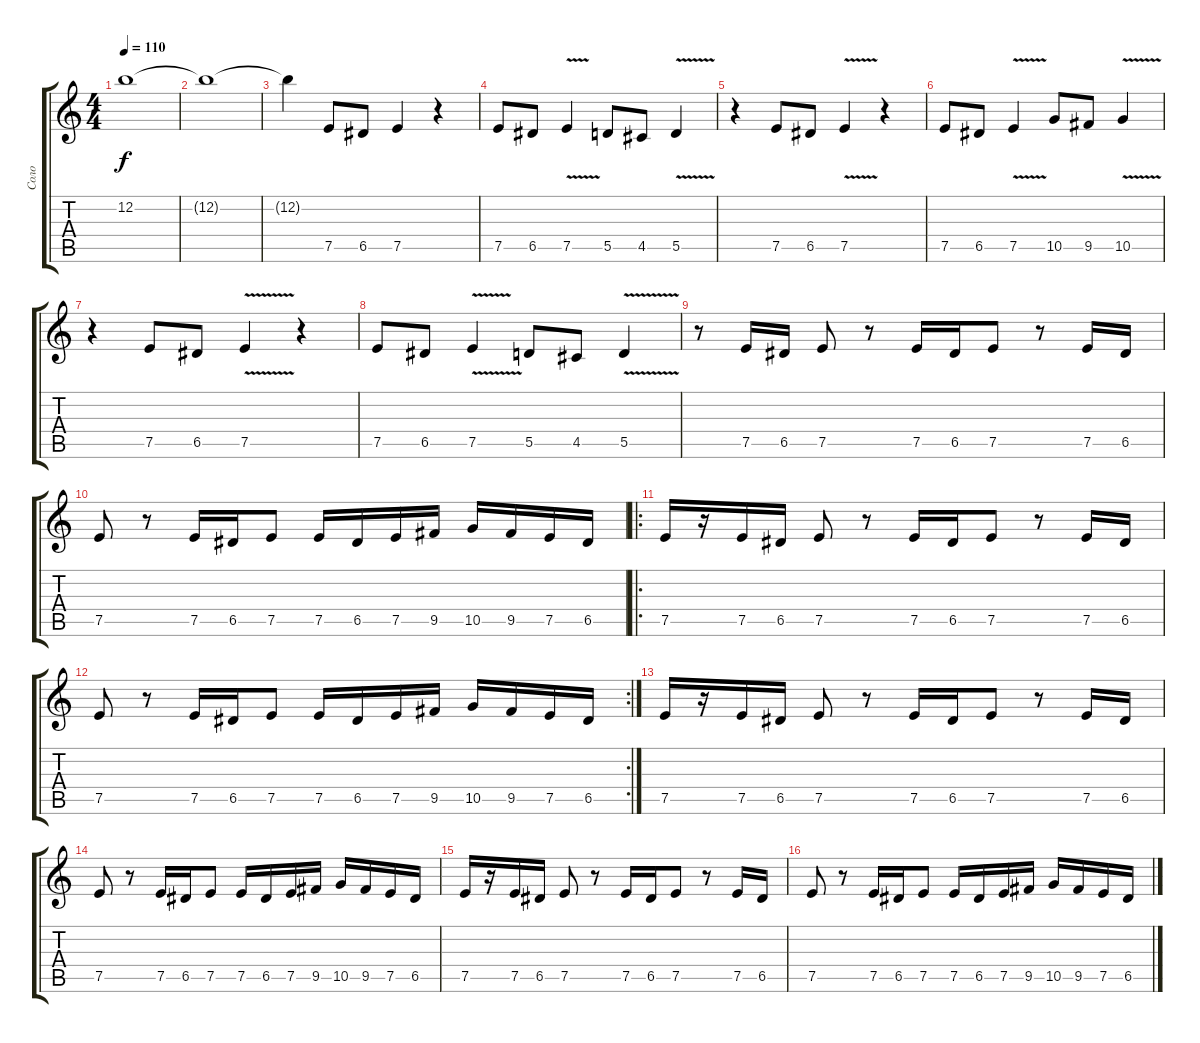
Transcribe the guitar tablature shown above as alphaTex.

\track ("Соло" "Соло") {instrument distortionguitar}
\staff {score tabs}
\tuning (E4 B3 G3 D3 A2 E2) {hide}
\ts (4 4)
\tempo 110
\clef g2
\ks c
12.2{t}.1{dy f} |
12.2{t}.1 |
12.2{t}.4 7.5.8 6.5.8 7.5.4 r.4 |
7.5.8 6.5.8 7.5{v}.4 5.5.8 4.5.8 5.5{v}.4 |
r.4 7.5.8 6.5.8 7.5{v}.4 r.4 |
7.5.8 6.5.8 7.5{v}.4 10.5.8 9.5.8 10.5{v}.4 |
r.4 7.5.8 6.5.8 7.5{v}.4 r.4 |
7.5.8 6.5.8 7.5{v}.4 5.5.8 4.5.8 5.5{v}.4 |
r.8{volume 14} 7.5.16 6.5.16 7.5.8 r.8 7.5.16 6.5.16 7.5.8 r.8 7.5.16 6.5.16 |
7.5.8 r.8 7.5.16 6.5.16 7.5.8 7.5.16 6.5.16 7.5.16 9.5.16 10.5.16 9.5.16 7.5.16 6.5.16 |
\ro
7.5.16 r.16 7.5.16 6.5.16 7.5.8 r.8 7.5.16 6.5.16 7.5.8 r.8 7.5.16 6.5.16 |
\rc 2
7.5.8 r.8 7.5.16 6.5.16 7.5.8 7.5.16 6.5.16 7.5.16 9.5.16 10.5.16 9.5.16 7.5.16 6.5.16 |
7.5.16{volume 0} r.16 7.5.16 6.5.16 7.5.8 r.8 7.5.16 6.5.16 7.5.8 r.8 7.5.16 6.5.16 |
7.5.8 r.8 7.5.16 6.5.16 7.5.8 7.5.16 6.5.16 7.5.16 9.5.16 10.5.16 9.5.16 7.5.16 6.5.16 |
7.5.16 r.16 7.5.16 6.5.16 7.5.8 r.8 7.5.16 6.5.16 7.5.8 r.8 7.5.16 6.5.16 |
7.5.8 r.8 7.5.16 6.5.16 7.5.8 7.5.16 6.5.16 7.5.16 9.5.16 10.5.16 9.5.16 7.5.16 6.5.16
